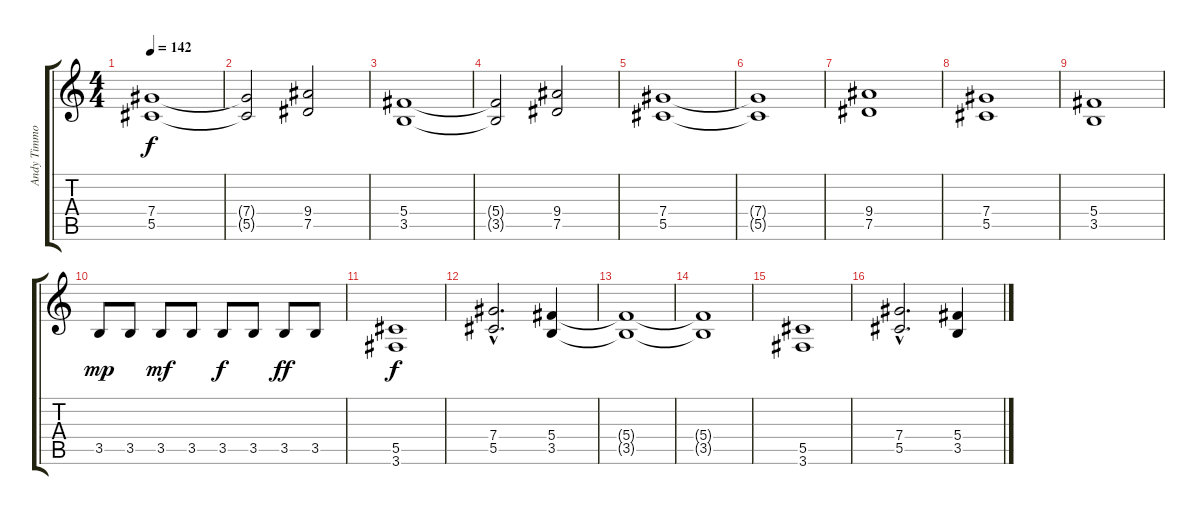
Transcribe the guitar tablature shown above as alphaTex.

\track ("Andy Timmons" "Andy Timmo") {instrument distortionguitar}
\staff {score tabs}
\tuning (Eb4 Bb3 Gb3 Db3 Ab2 Eb2) {hide}
\ts (4 4)
\tempo 142
\clef g2
\ks c
(7.4 5.5).1{dy f instrument distortionguitar} |
(7.4{t} 5.5{t}).2 (9.4 7.5).2 |
(5.4 3.5).1 |
(5.4{t} 3.5{t}).2 (9.4 7.5).2 |
(7.4 5.5).1 |
(7.4{t} 5.5{t}).1 |
(9.4 7.5).1 |
(7.4 5.5).1 |
(5.4 3.5).1 |
3.5.8{dy mp} 3.5.8 3.5.8{dy mf} 3.5.8 3.5.8{dy f} 3.5.8 3.5.8{dy ff} 3.5.8 |
(5.5 3.6).1{dy f} |
(7.4{hac} 5.5{hac}).2{d} (5.4 3.5).4 |
(5.4{t} 3.5{t}).1 |
(5.4{t} 3.5{t}).1 |
(5.5 3.6).1 |
(7.4{hac} 5.5{hac}).2{d} (5.4 3.5).4
